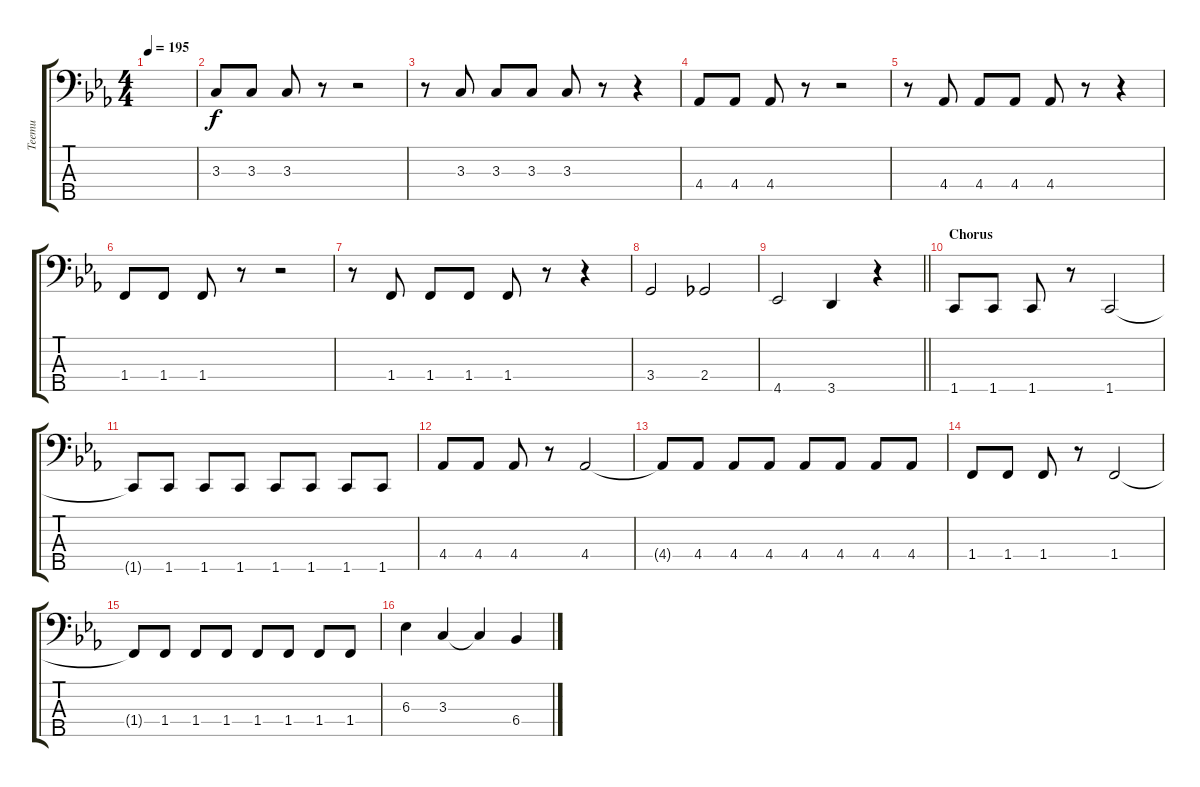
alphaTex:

\track ("Teemu" "Teemu") {instrument electricbassfinger}
\staff {score tabs}
\tuning (G2 D2 A1 E1 B0) {hide}
\ts (4 4)
\tempo 195
\clef f4
\ks cminor
|
3.3.8 3.3.8 3.3.8 r.8 r.2 |
r.8 3.3.8 3.3.8 3.3.8 3.3.8 r.8 r.4 |
4.4.8 4.4.8 4.4.8 r.8 r.2 |
r.8 4.4.8 4.4.8 4.4.8 4.4.8 r.8 r.4 |
1.4.8 1.4.8 1.4.8 r.8 r.2 |
r.8 1.4.8 1.4.8 1.4.8 1.4.8 r.8 r.4 |
3.4.2 2.4.2 |
\barLineRight lightlight
4.5.2 3.5.4 r.4 |
\section ("" "Chorus")
1.5.8 1.5.8 1.5.8 r.8 1.5.2 |
1.5{t}.8 1.5.8 1.5.8 1.5.8 1.5.8 1.5.8 1.5.8 1.5.8 |
4.4.8 4.4.8 4.4.8 r.8 4.4.2 |
4.4{t}.8 4.4.8 4.4.8 4.4.8 4.4.8 4.4.8 4.4.8 4.4.8 |
1.4.8 1.4.8 1.4.8 r.8 1.4.2 |
1.4{t}.8 1.4.8 1.4.8 1.4.8 1.4.8 1.4.8 1.4.8 1.4.8 |
6.3.4 3.3.4 3.3{t}.4 6.4.4
